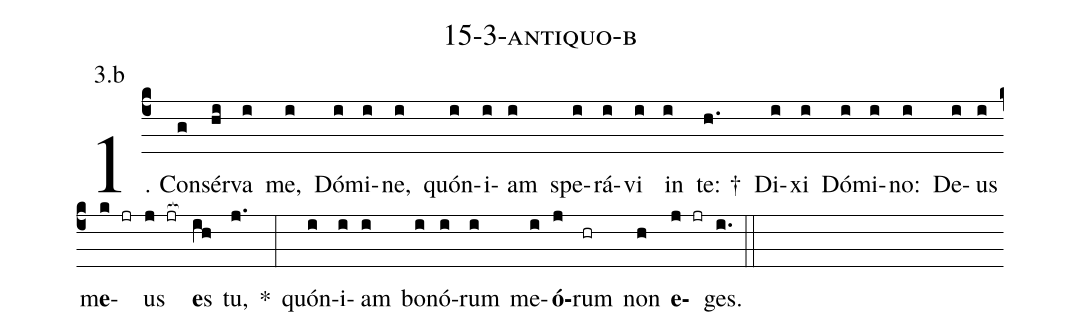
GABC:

name: 15-3-antiquo-b;
annotation: 3.b;
%%
(c4)1. Con(g)sér(hi)va(i) me,(i) Dó(i)mi(i)ne,(i) quón(i)i(i)am(i) spe(i)rá(i)vi(i) in(i) te: †(h.) Di(i)xi(i) Dó(i)mi(i)no:(i) De(i)us(i) m<b>e</b>(k jr)us(j jr[ocb:1{]) <b>e</b>s(ih[ocb:0}]) tu,(j.) *(:) quón(i)i(i)am(i) bo(i)nó(i)rum(i) me(i)<b>ó</b>(j)rum(hr) non(h) <b>e</b>(j jr)ges.(i.) (::)
